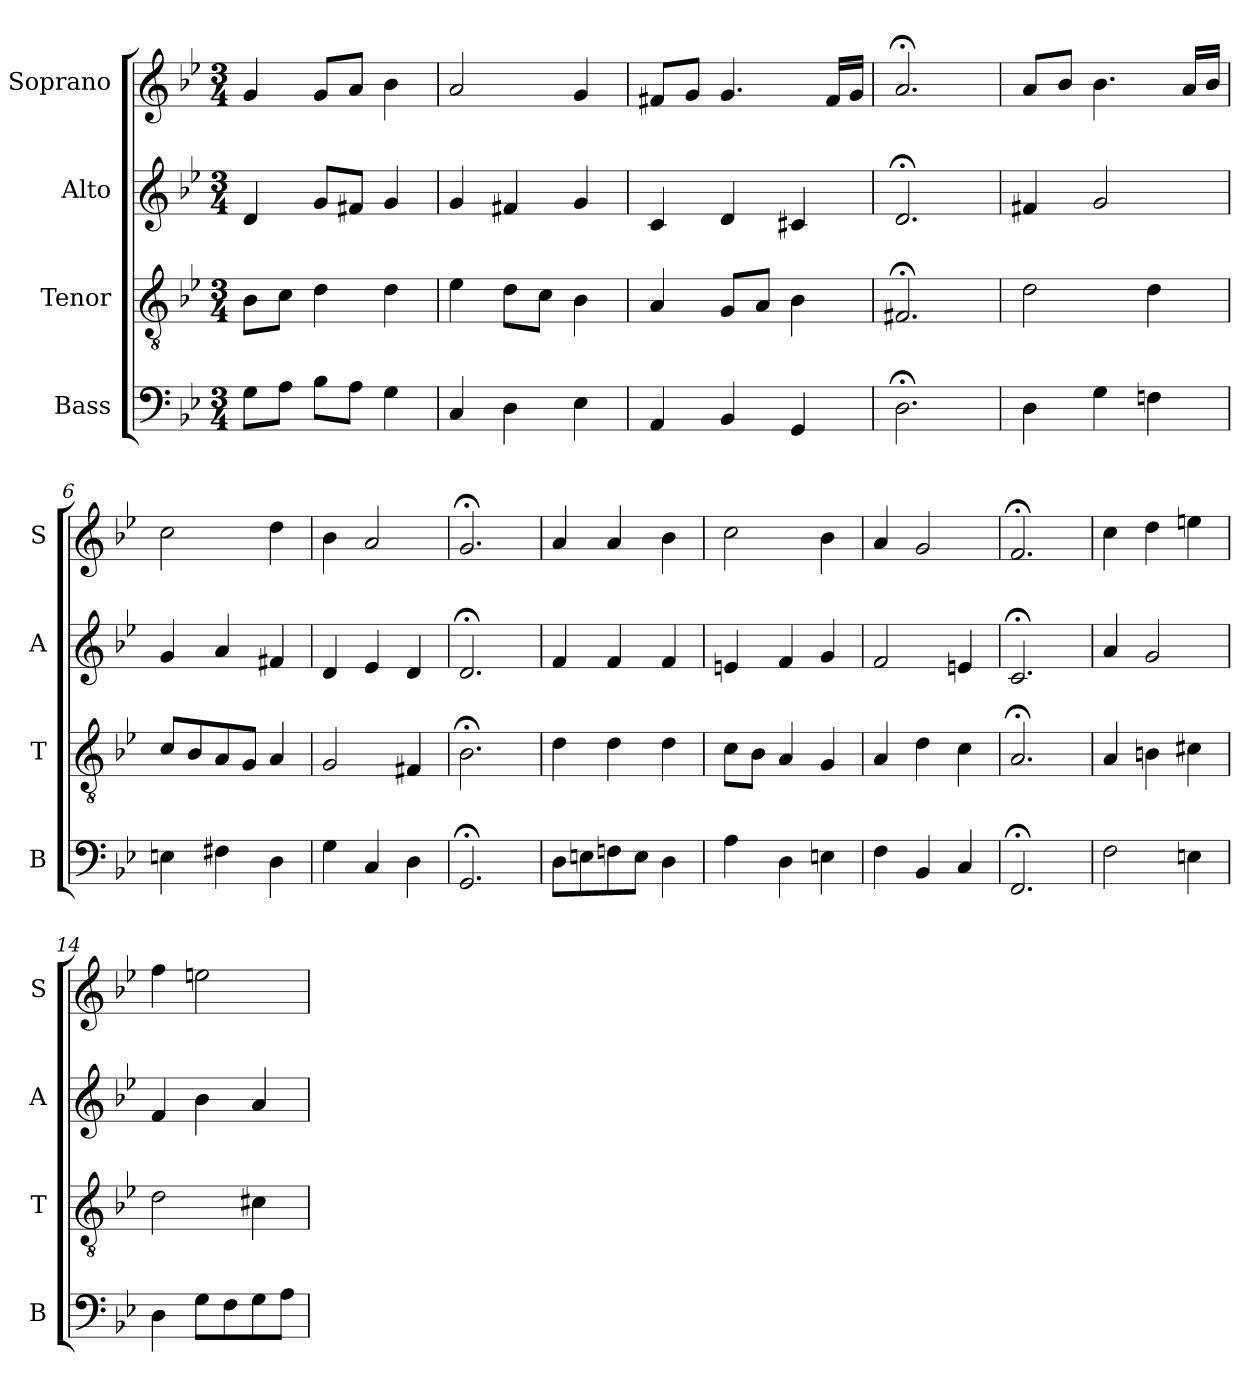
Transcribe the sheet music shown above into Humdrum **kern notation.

**kern	**kern	**kern	**kern
*part4	*part3	*part2	*part1
*staff4	*staff3	*staff2	*staff1
*I"Bass	*I"Tenor	*I"Alto	*I"Soprano
*I'B	*I'T	*I'A	*I'S
*clefF4	*clefGv2	*clefG2	*clefG2
*k[b-e-]	*k[b-e-]	*k[b-e-]	*k[b-e-]
*g:	*g:	*g:	*g:
*M3/4	*M3/4	*M3/4	*M3/4
*MM100	*MM100	*MM100	*MM100
=1	=1	=1	=1
8GiL	8B-L	4d	4g
8AJ	8cJ	.	.
8B-L	4d	8gL	8gL
8AJ	.	8f#XJ	8aJ
4G	4d	4g	4b-
=2	=2	=2	=2
4C	4e-	4g	2a
4D	8dL	4f#X	.
.	8cJ	.	.
4E-	4B-	4g	4g
=3	=3	=3	=3
4AA	4A	4c	8f#XL
.	.	.	8gJ
4BB-	8GL	4d	4.g
.	8AJ	.	.
4GG	4B-	4c#X	.
.	.	.	16f#LL
.	.	.	16gJJ
=4	=4	=4	=4
2.D;<	2.F#X;<	2.d;<	2.a;<
=5	=5	=5	=5
4D	2d	4f#X	8aL
.	.	.	8b-J
4G	.	2g	4.b-
4Fn	4d	.	.
.	.	.	16aLL
.	.	.	16b-JJ
=6	=6	=6	=6
4En	8cL	4g	2cc
.	8B-	.	.
4F#X	8A	4a	.
.	8GJ	.	.
4D	4A	4f#X	4dd
=7	=7	=7	=7
4G	2G	4d	4b-
4C	.	4e-	2a
4D	4F#X	4d	.
=8	=8	=8	=8
2.GG;<	2.B-;<	2.d;<	2.g;<
=9	=9	=9	=9
8DL	4d	4f	4a
8En	.	.	.
8Fn	4d	4f	4a
8EJ	.	.	.
4D	4d	4f	4b-
=10	=10	=10	=10
4A	8cL	4en	2cc
.	8B-J	.	.
4D	4A	4f	.
4En	4G	4g	4b-
=11	=11	=11	=11
4F	4A	2f	4a
4BB-	4d	.	2g
4C	4c	4en	.
=12	=12	=12	=12
2.FF;<	2.A;<	2.c;<	2.f;<
=13	=13	=13	=13
2F	4A	4a	4cc
.	4Bn	2g	4dd
4En	4c#X	.	4een
=14	=14	=14	=14
4D	2d	4f	4ff
8GL	.	4b-	2een
8F	.	.	.
8G	4c#X	4a	.
8AJ	.	.	.
=	=	=	=
*-	*-	*-	*-
